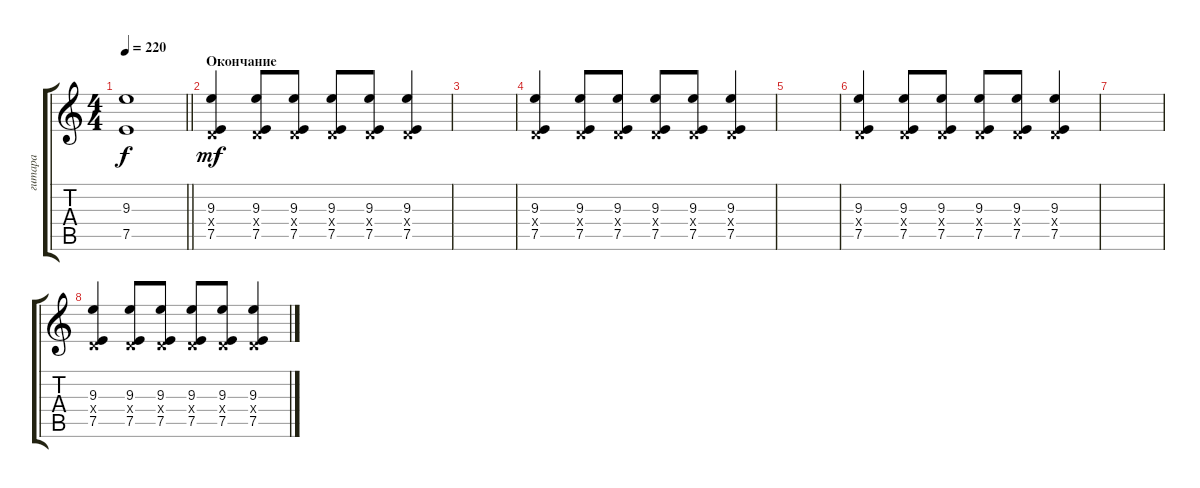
\track ("гитара" "гитара") {instrument distortionguitar}
\staff {score tabs}
\tuning (E4 B3 G3 D3 A2 E2) {hide}
\ts (4 4)
\tempo 220
\clef g2
\barLineRight lightlight
\ks c
(9.3{t} 7.5{t}).1{dy f} |
\section ("" "Окончание")
(9.3 0.4{x} 7.5).4{dy mf} (9.3 0.4{x} 7.5).8 (9.3 0.4{x} 7.5).8 (9.3 0.4{x} 7.5).8 (9.3 0.4{x} 7.5).8 (9.3 0.4{x} 7.5).4 |
|
(9.3 0.4{x} 7.5).4 (9.3 0.4{x} 7.5).8 (9.3 0.4{x} 7.5).8 (9.3 0.4{x} 7.5).8 (9.3 0.4{x} 7.5).8 (9.3 0.4{x} 7.5).4 |
|
(9.3 0.4{x} 7.5).4 (9.3 0.4{x} 7.5).8 (9.3 0.4{x} 7.5).8 (9.3 0.4{x} 7.5).8 (9.3 0.4{x} 7.5).8 (9.3 0.4{x} 7.5).4 |
|
(9.3 0.4{x} 7.5).4 (9.3 0.4{x} 7.5).8 (9.3 0.4{x} 7.5).8 (9.3 0.4{x} 7.5).8 (9.3 0.4{x} 7.5).8 (9.3 0.4{x} 7.5).4
